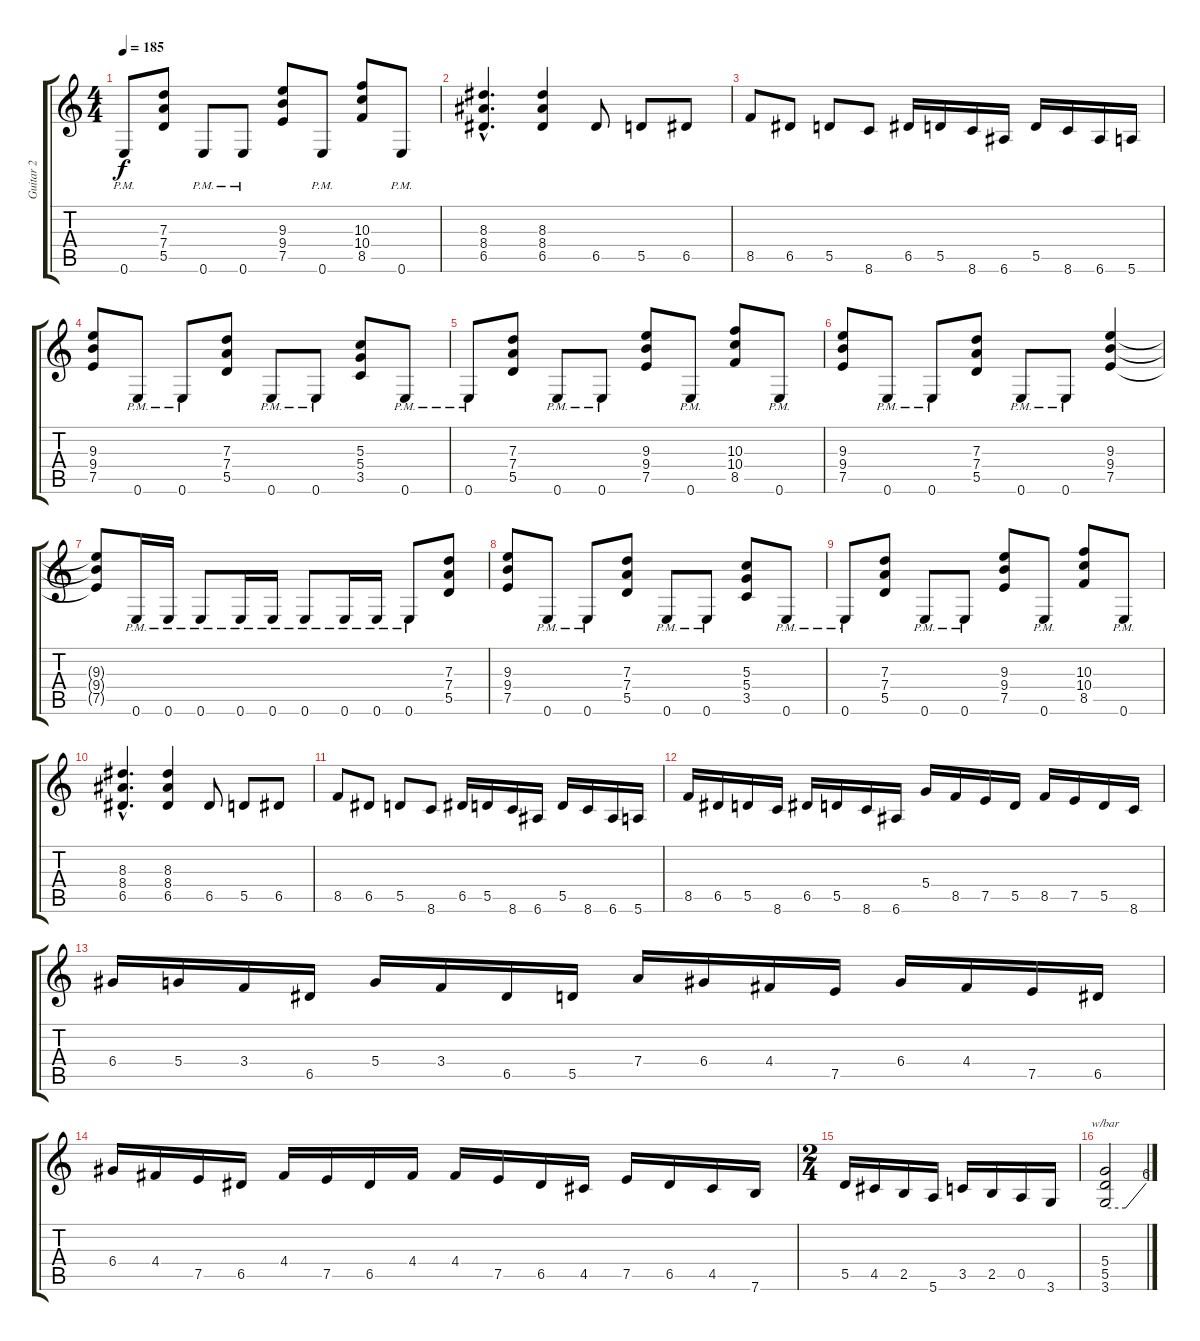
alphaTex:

\track ("Guitar 2" "Guitar 2") {instrument distortionguitar}
\staff {score tabs}
\tuning (E4 B3 G3 D3 A2 E2) {hide}
\ts (4 4)
\tempo 185
\clef g2
\ks c
0.6{pm}.8{dy f} (7.3 7.4 5.5).8 0.6{pm}.8 0.6{pm}.8 (9.3 9.4 7.5).8 0.6{pm}.8 (10.3 10.4 8.5).8 0.6{pm}.8 |
(8.3{hac} 8.4{hac} 6.5{hac}).4{d} (8.3 8.4 6.5).4 6.5.8 5.5.8 6.5.8 |
8.5.8 6.5.8 5.5.8 8.6.8 6.5.16 5.5.16 8.6.16 6.6.16 5.5.16 8.6.16 6.6.16 5.6.16 |
(9.3 9.4 7.5).8 0.6{pm}.8 0.6{pm}.8 (7.3 7.4 5.5).8 0.6{pm}.8 0.6{pm}.8 (5.3 5.4 3.5).8 0.6{pm}.8 |
0.6{pm}.8 (7.3 7.4 5.5).8 0.6{pm}.8 0.6{pm}.8 (9.3 9.4 7.5).8 0.6{pm}.8 (10.3 10.4 8.5).8 0.6{pm}.8 |
(9.3 9.4 7.5).8 0.6{pm}.8 0.6{pm}.8 (7.3 7.4 5.5).8 0.6{pm}.8 0.6{pm}.8 (9.3 9.4 7.5).4 |
(9.3{t} 9.4{t} 7.5{t}).8 0.6{pm}.16 0.6{pm}.16 0.6{pm}.8 0.6{pm}.16 0.6{pm}.16 0.6{pm}.8 0.6{pm}.16 0.6{pm}.16 0.6{pm}.8 (7.3 7.4 5.5).8 |
(9.3 9.4 7.5).8 0.6{pm}.8 0.6{pm}.8 (7.3 7.4 5.5).8 0.6{pm}.8 0.6{pm}.8 (5.3 5.4 3.5).8 0.6{pm}.8 |
0.6{pm}.8 (7.3 7.4 5.5).8 0.6{pm}.8 0.6{pm}.8 (9.3 9.4 7.5).8 0.6{pm}.8 (10.3 10.4 8.5).8 0.6{pm}.8 |
(8.3{hac} 8.4{hac} 6.5{hac}).4{d} (8.3 8.4 6.5).4 6.5.8 5.5.8 6.5.8 |
8.5.8 6.5.8 5.5.8 8.6.8 6.5.16 5.5.16 8.6.16 6.6.16 5.5.16 8.6.16 6.6.16 5.6.16 |
8.5.16 6.5.16 5.5.16 8.6.16 6.5.16 5.5.16 8.6.16 6.6.16 5.4.16 8.5.16 7.5.16 5.5.16 8.5.16 7.5.16 5.5.16 8.6.16 |
6.4.16 5.4.16 3.4.16 6.5.16 5.4.16 3.4.16 6.5.16 5.5.16 7.4.16 6.4.16 4.4.16 7.5.16 6.4.16 4.4.16 7.5.16 6.5.16 |
6.4.16 4.4.16 7.5.16 6.5.16 4.4.16 7.5.16 6.5.16 4.4.16 4.4.16 7.5.16 6.5.16 4.5.16 7.5.16 6.5.16 4.5.16 7.6.16 |
\ts (2 4)
5.5.16 4.5.16 2.5.16 5.6.16 3.5.16 2.5.16 0.5.16 3.6.16 |
(5.4 5.5 3.6).2{tbe (custom default 0 0 30 0 60 24)}
